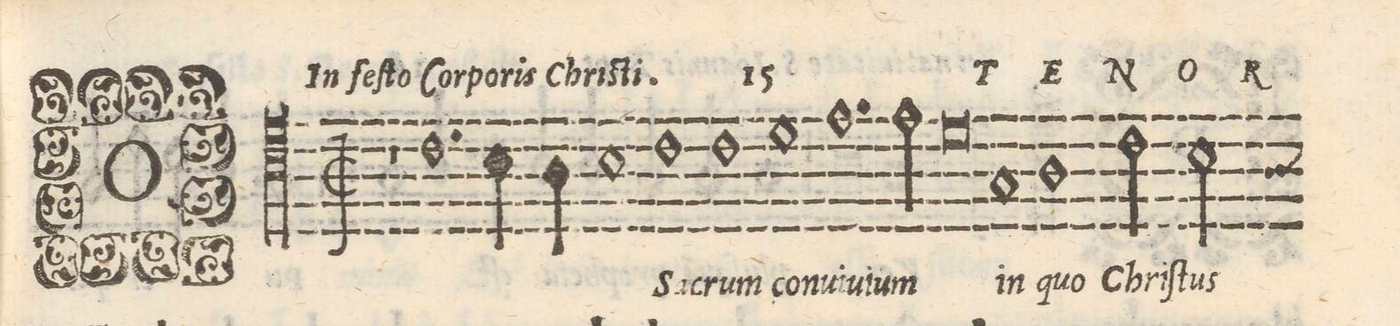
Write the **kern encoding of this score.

**kern	**text
*I"TENOR	*
*clefC4	*
*k[]	*
*met(C|)	*
*M2/1	*
1r	.
1.c	O
=2-	=2-
4B\	.
4A\	.
1B	.
=3-	=3-
1c	Sa-
1c	-crum
=4-	=4-
1d	con-
1.e	-ui-
=5-	=5-
2e\	-ui-
0d	-um
=6-	=6-
1G	in
=7-	=7-
1A	quo
2c\	Chri-
2B\	-ſtus
*custos:A	*
=8-	=8-
*-	*-
